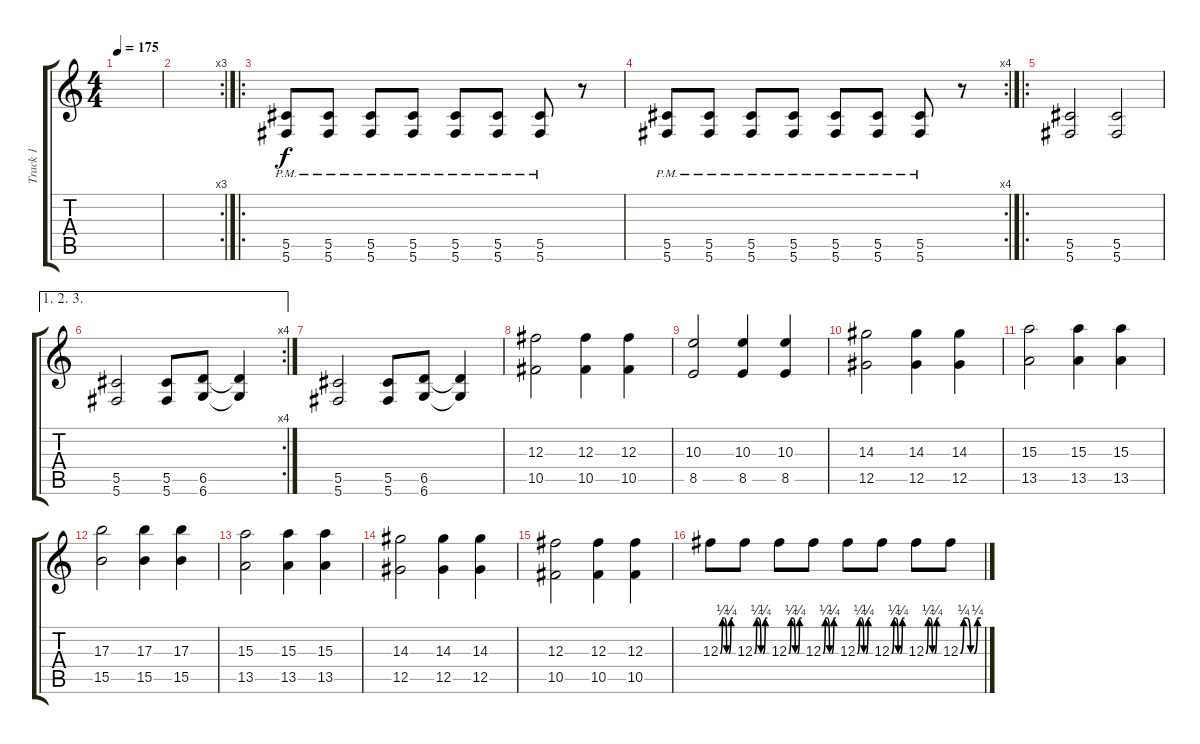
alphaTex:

\track ("Track 1" "Track 1") {instrument distortionguitar}
\staff {score tabs}
\tuning (Eb4 Bb3 Gb3 Db3 Ab2 Db2) {hide}
\ts (4 4)
\tempo 175
\clef g2
\ks c
|
\rc 3
|
\ro
(5.5{pm} 5.6{pm}).8 (5.5{pm} 5.6{pm}).8 (5.5{pm} 5.6{pm}).8 (5.5{pm} 5.6{pm}).8 (5.5{pm} 5.6{pm}).8 (5.5{pm} 5.6{pm}).8 (5.5{pm} 5.6{pm}).8 r.8 |
\rc 4
(5.5{pm} 5.6{pm}).8 (5.5{pm} 5.6{pm}).8 (5.5{pm} 5.6{pm}).8 (5.5{pm} 5.6{pm}).8 (5.5{pm} 5.6{pm}).8 (5.5{pm} 5.6{pm}).8 (5.5{pm} 5.6{pm}).8 r.8 |
\ro
(5.5 5.6).2 (5.5 5.6).2 |
\ae (1 2 3)
\rc 4
(5.5 5.6).2 (5.5 5.6).8 (6.5 6.6).8 (6.5{t} 6.6{t}).4 |
(5.5 5.6).2 (5.5 5.6).8 (6.5 6.6).8 (6.5{t} 6.6{t}).4 |
(12.3 10.5).2 (12.3 10.5).4 (12.3 10.5).4 |
(10.3 8.5).2 (10.3 8.5).4 (10.3 8.5).4 |
(14.3 12.5).2 (14.3 12.5).4 (14.3 12.5).4 |
(15.3 13.5).2 (15.3 13.5).4 (15.3 13.5).4 |
(17.3 15.5).2 (17.3 15.5).4 (17.3 15.5).4 |
(15.3 13.5).2 (15.3 13.5).4 (15.3 13.5).4 |
(14.3 12.5).2 (14.3 12.5).4 (14.3 12.5).4 |
(12.3 10.5).2 (12.3 10.5).4 (12.3 10.5).4 |
12.3{be (custom 0 0 10 1 20 1 30 0 40 0 50 1 60 1)}.8 12.3{be (custom 0 0 10 1 20 1 30 0 40 0 50 1 60 1)}.8 12.3{be (custom 0 0 10 1 20 1 30 0 40 0 50 1 60 1)}.8 12.3{be (custom 0 0 10 1 20 1 30 0 40 0 50 1 60 1)}.8 12.3{be (custom 0 0 10 1 20 1 30 0 40 0 50 1 60 1)}.8 12.3{be (custom 0 0 10 1 20 1 30 0 40 0 50 1 60 1)}.8 12.3{be (custom 0 0 10 1 20 1 30 0 40 0 50 1 60 1)}.8 12.3{be (custom 0 0 10 1 20 1 30 0 40 0 50 1 60 1)}.8
